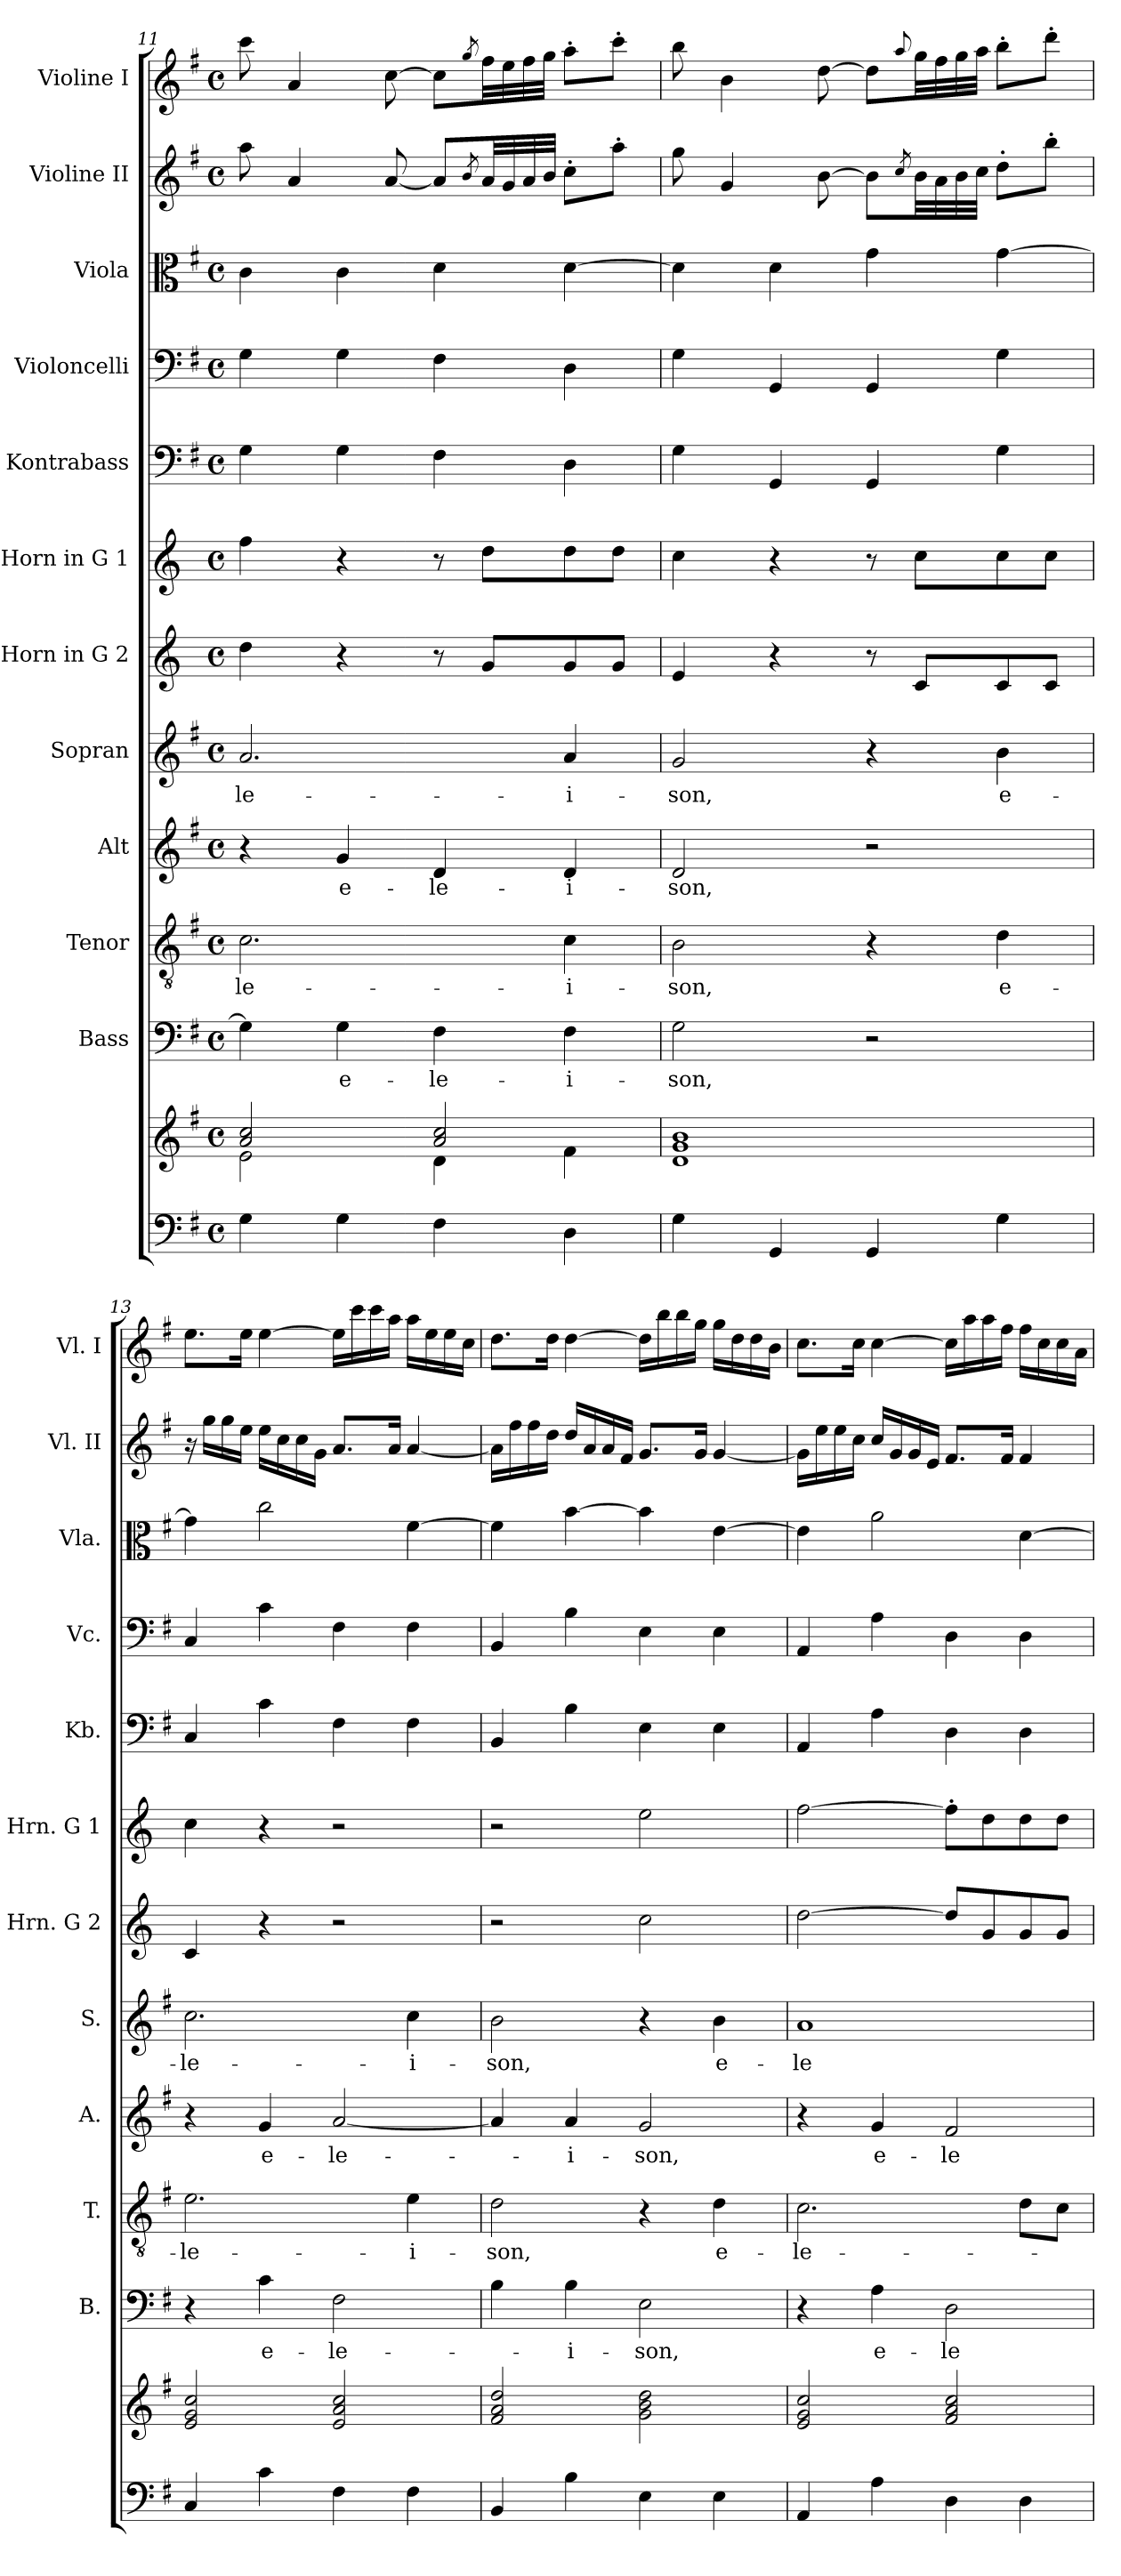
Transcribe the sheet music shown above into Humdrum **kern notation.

**kern	**kern	**kern	**text	**kern	**text	**kern	**text	**kern	**text	**kern	**kern	**kern	**kern	**kern	**kern	**kern
*part12	*part12	*part11	*part11	*part10	*part10	*part9	*part9	*part8	*part8	*part7	*part6	*part5	*part4	*part3	*part2	*part1
*staff13	*staff12	*staff11	*staff11	*staff10	*staff10	*staff9	*staff9	*staff8	*staff8	*staff7	*staff6	*staff5	*staff4	*staff3	*staff2	*staff1
*	*	*I"Bass	*	*I"Tenor	*	*I"Alt	*	*I"Sopran	*	*I"Horn in G 2	*I"Horn in G 1	*I"Kontrabass	*I"Violoncelli	*I"Viola	*I"Violine II	*I"Violine I
*	*	*I'B.	*	*I'T.	*	*I'A.	*	*I'S.	*	*I'Hrn. G 2	*I'Hrn. G 1	*I'Kb.	*I'Vc.	*I'Vla.	*I'Vl. II	*I'Vl. I
*clefF4	*clefG2	*clefF4	*	*clefGv2	*	*clefG2	*	*clefG2	*	*clefG2	*clefG2	*clefF4	*clefF4	*clefC3	*clefG2	*clefG2
*	*	*	*	*	*	*	*	*	*	*ITrd3c5	*ITrd3c5	*ITrd7c12	*	*	*	*
*k[f#]	*k[f#]	*k[f#]	*	*k[f#]	*	*k[f#]	*	*k[f#]	*	*k[f#]	*k[f#]	*k[f#]	*k[f#]	*k[f#]	*k[f#]	*k[f#]
*G:	*G:	*G:	*	*G:	*	*G:	*	*G:	*	*G:	*G:	*G:	*G:	*G:	*G:	*G:
*M4/4	*M4/4	*M4/4	*	*M4/4	*	*M4/4	*	*M4/4	*	*M4/4	*M4/4	*M4/4	*M4/4	*M4/4	*M4/4	*M4/4
*met(c)	*met(c)	*met(c)	*	*met(c)	*	*met(c)	*	*met(c)	*	*met(c)	*met(c)	*met(c)	*met(c)	*met(c)	*met(c)	*met(c)
=11	=11	=11	=11	=11	=11	=11	=11	=11	=11	=11	=11	=11	=11	=11	=11	=11
*	*^	*	*	*	*	*	*	*	*	*	*	*	*	*	*	*
!	!	!	!	!	!	!LO:LY:b	!	!	!	!LO:LY:b	!	!	!	!	!	!	!
4G\	2a/ 2cc/	2e\	4G\]	.	2.c\	-le-	4r	.	2.a/	-le-	4a\	4cc\	4GG\	4G\	4c\	8aa\	8ccc\
.	.	.	.	.	.	.	.	.	.	.	.	.	.	.	.	4a/	4a/
!	!	!	!	!LO:LY:b	!	!	!	!LO:LY:b	!	!	!	!	!	!	!	!	!
4G\	.	.	4G\	e-	.	.	4g/	e-	.	.	4r	4r	4GG\	4G\	4c\	.	.
.	.	.	.	.	.	.	.	.	.	.	.	.	.	.	.	[8a/	[8cc\
!	!	!	!	!LO:LY:b	!	!	!	!LO:LY:b	!	!	!	!	!	!	!	!	!
4F#\	2a/ 2cc/	4d\	4F#\	-le-	.	.	4d/	-le-	.	.	8r	8r	4FF#\	4F#\	4d\	8a/L]	8cc\L]
.	.	.	.	.	.	.	.	.	.	.	.	.	.	.	.	8qb/	8qgg/
.	.	.	.	.	.	.	.	.	.	.	8d/L	8a\L	.	.	.	32a/LL	32ff#\LL
.	.	.	.	.	.	.	.	.	.	.	.	.	.	.	.	32g/	32ee\
.	.	.	.	.	.	.	.	.	.	.	.	.	.	.	.	32a/	32ff#\
.	.	.	.	.	.	.	.	.	.	.	.	.	.	.	.	32b/JJJ	32gg\JJJ
!	!	!	!	!LO:LY:b	!	!LO:LY:b	!	!LO:LY:b	!	!LO:LY:b	!	!	!	!	!	!	!
4D\	.	4f#\	4F#\	-i-	4c\	-i-	4d/	-i-	4a/	-i-	8d/	8a\	4DD\	4D\	[4d\	8cc'>\L	8aa'>\L
.	.	.	.	.	.	.	.	.	.	.	8d/J	8a\J	.	.	.	8aa'>\J	8ccc'>\J
*	*v	*v	*	*	*	*	*	*	*	*	*	*	*	*	*	*	*
!!LO:PB:g=z
=12	=12	=12	=12	=12	=12	=12	=12	=12	=12	=12	=12	=12	=12	=12	=12	=12
!	!	!	!LO:LY:b	!	!LO:LY:b	!	!LO:LY:b	!	!LO:LY:b	!	!	!	!	!	!	!
4G\	1d 1g 1b	2G\	-son,	2B\	-son,	2d/	-son,	2g/	-son,	4B/	4g\	4GG\	4G\	4d\]	8gg\	8bb\
.	.	.	.	.	.	.	.	.	.	.	.	.	.	.	4g/	4b\
4GG/	.	.	.	.	.	.	.	.	.	4r	4r	4GGG/	4GG/	4d\	.	.
.	.	.	.	.	.	.	.	.	.	.	.	.	.	.	[8b\	[8dd\
4GG/	.	2r	.	4r	.	2r	.	4r	.	8r	8r	4GGG/	4GG/	4g\	8b\L]	8dd\L]
.	.	.	.	.	.	.	.	.	.	.	.	.	.	.	8qcc/	8qqaa/
.	.	.	.	.	.	.	.	.	.	8G/L	8g\L	.	.	.	32b\LL	32gg\LL
.	.	.	.	.	.	.	.	.	.	.	.	.	.	.	32a\	32ff#\
.	.	.	.	.	.	.	.	.	.	.	.	.	.	.	32b\	32gg\
.	.	.	.	.	.	.	.	.	.	.	.	.	.	.	32cc\JJJ	32aa\JJJ
!	!	!	!	!	!LO:LY:b	!	!	!	!LO:LY:b	!	!	!	!	!	!	!
4G\	.	.	.	4d\	e-	.	.	4b\	e-	8G/	8g\	4GG\	4G\	[4g\	8dd'>\L	8bb'>\L
.	.	.	.	.	.	.	.	.	.	8G/J	8g\J	.	.	.	8bb'>\J	8ddd'>\J
=13	=13	=13	=13	=13	=13	=13	=13	=13	=13	=13	=13	=13	=13	=13	=13	=13
!	!	!	!	!	!LO:LY:b	!	!	!	!LO:LY:b	!	!	!	!	!	!	!
4C/	2e/ 2g/ 2cc/	4r	.	2.e\	-le-	4r	.	2.cc\	-le-	4G/	4g\	4CC/	4C/	4g\]	16r	8.ee\L
.	.	.	.	.	.	.	.	.	.	.	.	.	.	.	16gg\LL	.
.	.	.	.	.	.	.	.	.	.	.	.	.	.	.	16gg\	.
.	.	.	.	.	.	.	.	.	.	.	.	.	.	.	16ee\JJ	16ee\Jk
!	!	!	!LO:LY:b	!	!	!	!LO:LY:b	!	!	!	!	!	!	!	!	!
4c\	.	4c\	e-	.	.	4g/	e-	.	.	4r	4r	4C\	4c\	2cc\	16ee\LL	[4ee\
.	.	.	.	.	.	.	.	.	.	.	.	.	.	.	16cc\	.
.	.	.	.	.	.	.	.	.	.	.	.	.	.	.	16cc\	.
.	.	.	.	.	.	.	.	.	.	.	.	.	.	.	16g\JJ	.
!	!	!	!LO:LY:b	!	!	!	!LO:LY:b	!	!	!	!	!	!	!	!	!
4F#\	2e/ 2a/ 2cc/	2F#\	-le-	.	.	[2a/	-le-	.	.	2r	2r	4FF#\	4F#\	.	8.a/L	16ee\LL]
.	.	.	.	.	.	.	.	.	.	.	.	.	.	.	.	16ccc\
.	.	.	.	.	.	.	.	.	.	.	.	.	.	.	.	16ccc\
.	.	.	.	.	.	.	.	.	.	.	.	.	.	.	16a/Jk	16aa\JJ
!	!	!	!	!	!LO:LY:b	!	!	!	!LO:LY:b	!	!	!	!	!	!	!
4F#\	.	.	.	4e\	-i-	.	.	4cc\	-i-	.	.	4FF#\	4F#\	[4f#\	[4a/	16aa\LL
.	.	.	.	.	.	.	.	.	.	.	.	.	.	.	.	16ee\
.	.	.	.	.	.	.	.	.	.	.	.	.	.	.	.	16ee\
.	.	.	.	.	.	.	.	.	.	.	.	.	.	.	.	16cc\JJ
=14	=14	=14	=14	=14	=14	=14	=14	=14	=14	=14	=14	=14	=14	=14	=14	=14
!	!	!	!	!	!LO:LY:b	!	!	!	!LO:LY:b	!	!	!	!	!	!	!
4BB/	2f#/ 2a/ 2dd/	4B\	.	2d\	-son,	4a/]	.	2b\	-son,	2r	2r	4BBB/	4BB/	4f#\]	16a\LL]	8.dd\L
.	.	.	.	.	.	.	.	.	.	.	.	.	.	.	16ff#\	.
.	.	.	.	.	.	.	.	.	.	.	.	.	.	.	16ff#\	.
.	.	.	.	.	.	.	.	.	.	.	.	.	.	.	16dd\JJ	16dd\Jk
!	!	!	!LO:LY:b	!	!	!	!LO:LY:b	!	!	!	!	!	!	!	!	!
4B\	.	4B\	-i-	.	.	4a/	-i-	.	.	.	.	4BB\	4B\	[4b\	16dd/LL	[4dd\
.	.	.	.	.	.	.	.	.	.	.	.	.	.	.	16a/	.
.	.	.	.	.	.	.	.	.	.	.	.	.	.	.	16a/	.
.	.	.	.	.	.	.	.	.	.	.	.	.	.	.	16f#/JJ	.
!	!	!	!LO:LY:b	!	!	!	!LO:LY:b	!	!	!	!	!	!	!	!	!
4E\	2g\ 2b\ 2dd\	2E\	-son,	4r	.	2g/	-son,	4r	.	2g\	2b\	4EE\	4E\	4b\]	8.g/L	16dd\LL]
.	.	.	.	.	.	.	.	.	.	.	.	.	.	.	.	16bb\
.	.	.	.	.	.	.	.	.	.	.	.	.	.	.	.	16bb\
.	.	.	.	.	.	.	.	.	.	.	.	.	.	.	16g/Jk	16gg\JJ
!	!	!	!	!	!LO:LY:b	!	!	!	!LO:LY:b	!	!	!	!	!	!	!
4E\	.	.	.	4d\	e-	.	.	4b\	e-	.	.	4EE\	4E\	[4e\	[4g/	16gg\LL
.	.	.	.	.	.	.	.	.	.	.	.	.	.	.	.	16dd\
.	.	.	.	.	.	.	.	.	.	.	.	.	.	.	.	16dd\
.	.	.	.	.	.	.	.	.	.	.	.	.	.	.	.	16b\JJ
!!LO:PB:g=z
=15	=15	=15	=15	=15	=15	=15	=15	=15	=15	=15	=15	=15	=15	=15	=15	=15
!	!	!	!	!	!LO:LY:b	!	!	!	!LO:LY:b	!	!	!	!	!	!	!
4AA/	2e/ 2g/ 2cc/	4r	.	2.c\	-le-	4r	.	1a	-le-	[2a\	[2cc\	4AAA/	4AA/	4e\]	16g\LL]	8.cc\L
.	.	.	.	.	.	.	.	.	.	.	.	.	.	.	16ee\	.
.	.	.	.	.	.	.	.	.	.	.	.	.	.	.	16ee\	.
.	.	.	.	.	.	.	.	.	.	.	.	.	.	.	16cc\JJ	16cc\Jk
!	!	!	!LO:LY:b	!	!	!	!LO:LY:b	!	!	!	!	!	!	!	!	!
4A\	.	4A\	e-	.	.	4g/	e-	.	.	.	.	4AA\	4A\	2a\	16cc/LL	[4cc\
.	.	.	.	.	.	.	.	.	.	.	.	.	.	.	16g/	.
.	.	.	.	.	.	.	.	.	.	.	.	.	.	.	16g/	.
.	.	.	.	.	.	.	.	.	.	.	.	.	.	.	16e/JJ	.
!	!	!	!LO:LY:b	!	!	!	!LO:LY:b	!	!	!	!	!	!	!	!	!
4D\	2f#/ 2a/ 2cc/	2D\	-le-	.	.	2f#/	-le-	.	.	8a/L]	8cc'>\L]	4DD\	4D\	.	8.f#/L	16cc\LL]
.	.	.	.	.	.	.	.	.	.	.	.	.	.	.	.	16aa\
.	.	.	.	.	.	.	.	.	.	8d/	8a\	.	.	.	.	16aa\
.	.	.	.	.	.	.	.	.	.	.	.	.	.	.	16f#/Jk	16ff#\JJ
4D\	.	.	.	8d\L	.	.	.	.	.	8d/	8a\	4DD\	4D\	[4d\	4f#/	16ff#\LL
.	.	.	.	.	.	.	.	.	.	.	.	.	.	.	.	16cc\
.	.	.	.	8c\J	.	.	.	.	.	8d/J	8a\J	.	.	.	.	16cc\
.	.	.	.	.	.	.	.	.	.	.	.	.	.	.	.	16a\JJ
=	=	=	=	=	=	=	=	=	=	=	=	=	=	=	=	=
*-	*-	*-	*-	*-	*-	*-	*-	*-	*-	*-	*-	*-	*-	*-	*-	*-
